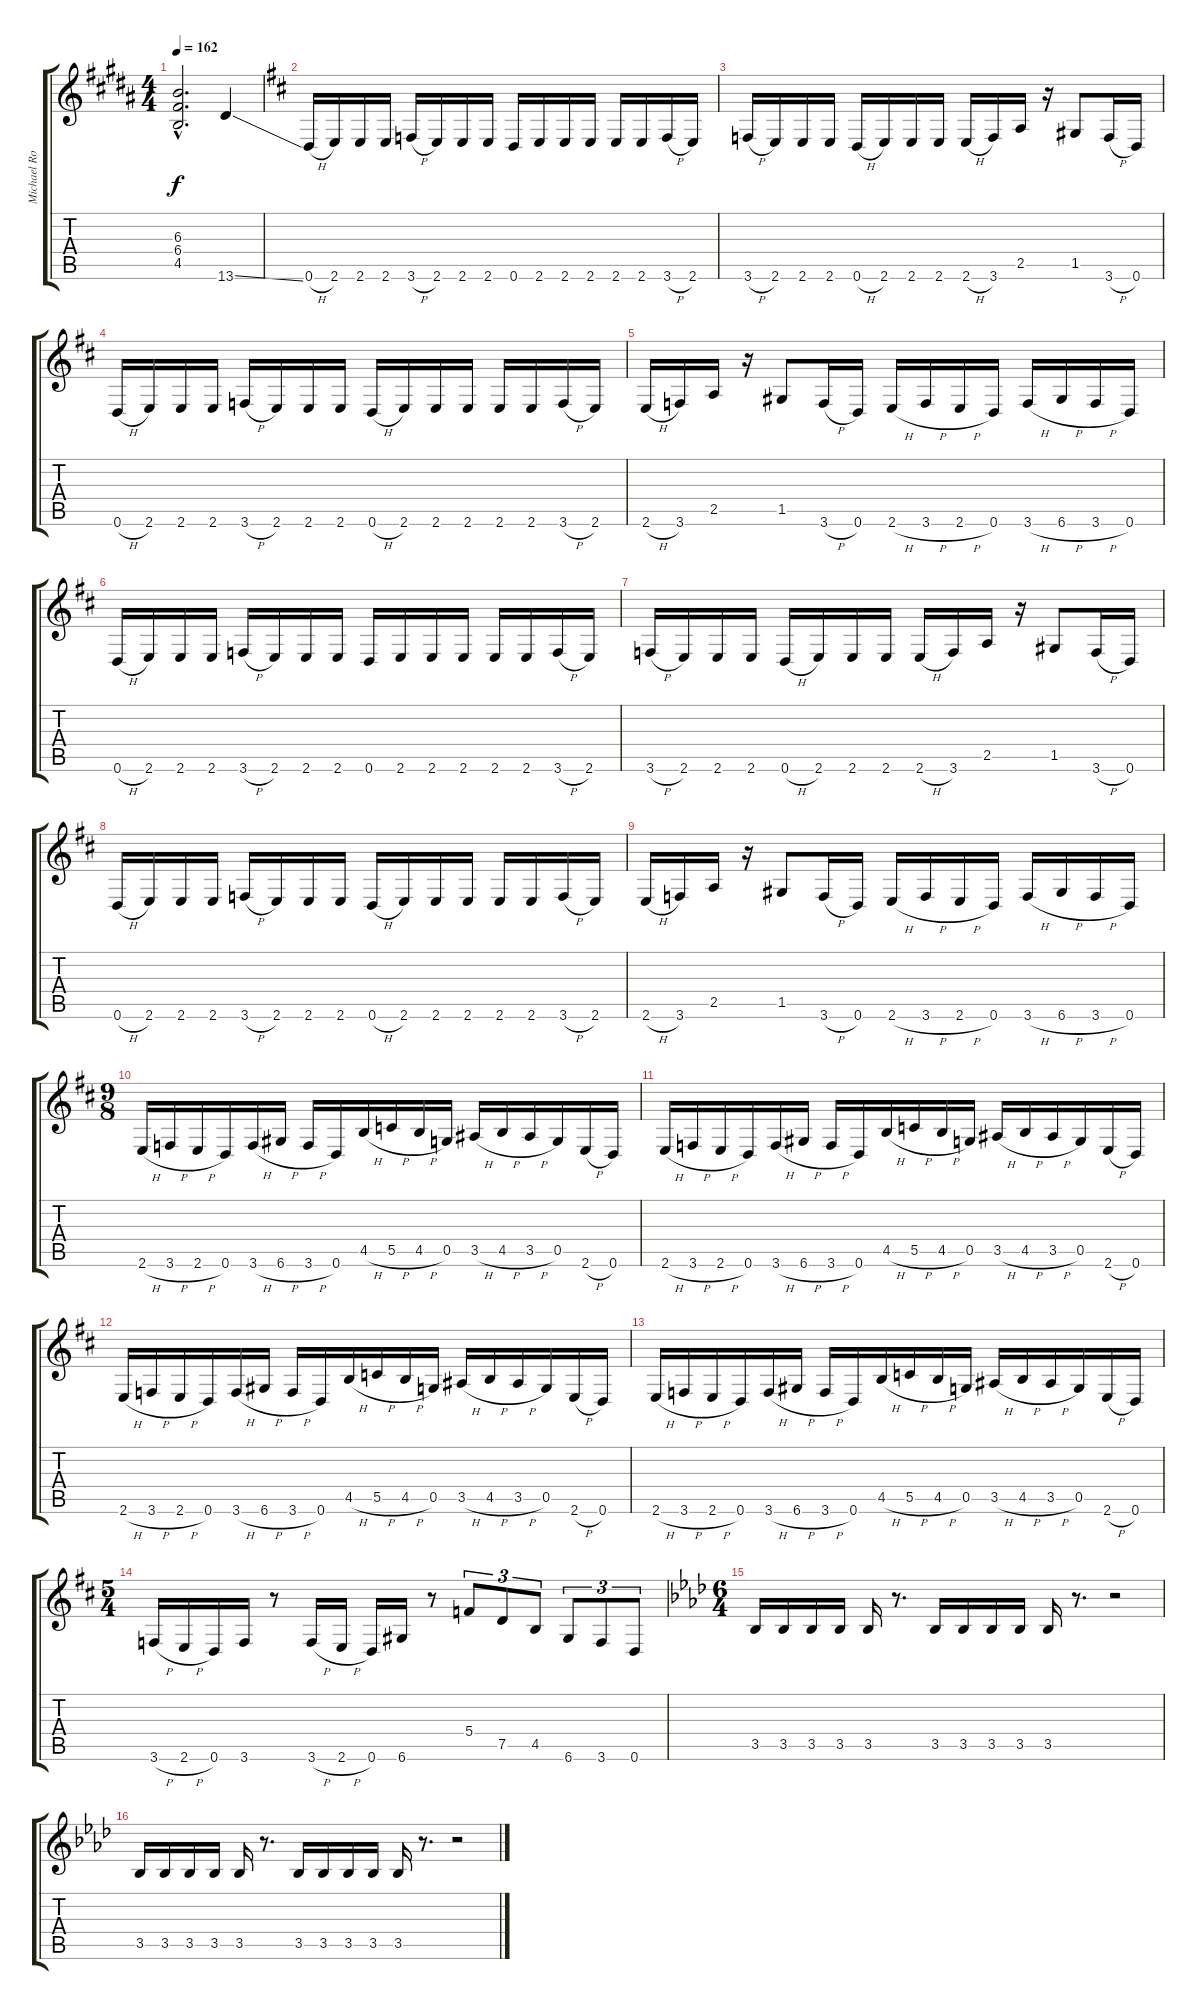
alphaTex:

\track ("Michael Romeo" "Michael Ro") {instrument distortionguitar}
\staff {score tabs}
\tuning (D4 A3 F3 C3 G2 D2) {hide}
\ts (4 4)
\tempo 162
\clef g2
\ks g#minor
(6.3{hac t} 6.4{hac t} 4.5{hac t}).2{d dy f} 13.6{ss}.4 |
\ks d
0.6{h}.16 2.6.16 2.6.16 2.6.16 3.6{h}.16 2.6.16 2.6.16 2.6.16 0.6.16 2.6.16 2.6.16 2.6.16 2.6.16 2.6.16 3.6{h}.16 2.6.16 |
3.6{h}.16 2.6.16 2.6.16 2.6.16 0.6{h}.16 2.6.16 2.6.16 2.6.16 2.6{h}.16 3.6.16 2.5.16 r.16 1.5.8 3.6{h}.16 0.6.16 |
0.6{h}.16 2.6.16 2.6.16 2.6.16 3.6{h}.16 2.6.16 2.6.16 2.6.16 0.6{h}.16 2.6.16 2.6.16 2.6.16 2.6.16 2.6.16 3.6{h}.16 2.6.16 |
2.6{h}.16 3.6.16 2.5.16 r.16 1.5.8 3.6{h}.16 0.6.16 2.6{h}.16 3.6{h}.16 2.6{h}.16 0.6.16 3.6{h}.16 6.6{h}.16 3.6{h}.16 0.6.16 |
0.6{h}.16 2.6.16 2.6.16 2.6.16 3.6{h}.16 2.6.16 2.6.16 2.6.16 0.6.16 2.6.16 2.6.16 2.6.16 2.6.16 2.6.16 3.6{h}.16 2.6.16 |
3.6{h}.16 2.6.16 2.6.16 2.6.16 0.6{h}.16 2.6.16 2.6.16 2.6.16 2.6{h}.16 3.6.16 2.5.16 r.16 1.5.8 3.6{h}.16 0.6.16 |
0.6{h}.16 2.6.16 2.6.16 2.6.16 3.6{h}.16 2.6.16 2.6.16 2.6.16 0.6{h}.16 2.6.16 2.6.16 2.6.16 2.6.16 2.6.16 3.6{h}.16 2.6.16 |
2.6{h}.16 3.6.16 2.5.16 r.16 1.5.8 3.6{h}.16 0.6.16 2.6{h}.16 3.6{h}.16 2.6{h}.16 0.6.16 3.6{h}.16 6.6{h}.16 3.6{h}.16 0.6.16 |
\ts (9 8)
2.6{h}.16 3.6{h}.16 2.6{h}.16 0.6.16 3.6{h}.16 6.6{h}.16 3.6{h}.16 0.6.16 4.5{h}.16 5.5{h}.16 4.5{h}.16 0.5.16 3.5{h}.16 4.5{h}.16 3.5{h}.16 0.5.16 2.6{h}.16 0.6.16 |
2.6{h}.16 3.6{h}.16 2.6{h}.16 0.6.16 3.6{h}.16 6.6{h}.16 3.6{h}.16 0.6.16 4.5{h}.16 5.5{h}.16 4.5{h}.16 0.5.16 3.5{h}.16 4.5{h}.16 3.5{h}.16 0.5.16 2.6{h}.16 0.6.16 |
2.6{h}.16 3.6{h}.16 2.6{h}.16 0.6.16 3.6{h}.16 6.6{h}.16 3.6{h}.16 0.6.16 4.5{h}.16 5.5{h}.16 4.5{h}.16 0.5.16 3.5{h}.16 4.5{h}.16 3.5{h}.16 0.5.16 2.6{h}.16 0.6.16 |
2.6{h}.16 3.6{h}.16 2.6{h}.16 0.6.16 3.6{h}.16 6.6{h}.16 3.6{h}.16 0.6.16 4.5{h}.16 5.5{h}.16 4.5{h}.16 0.5.16 3.5{h}.16 4.5{h}.16 3.5{h}.16 0.5.16 2.6{h}.16 0.6.16 |
\ts (5 4)
3.6{h}.16 2.6{h}.16 0.6.16 3.6.16 r.8 3.6{h}.16 2.6{h}.16 0.6.16 6.6.16 r.8 5.4.8{tu (3 2)} 7.5.8{tu (3 2)} 4.5.8{tu (3 2)} 6.6.8{tu (3 2)} 3.6.8{tu (3 2)} 0.6.8{tu (3 2)} |
\ts (6 4)
\ks fminor
3.5.16 3.5.16 3.5.16 3.5.16 3.5.16 r.8{d} 3.5.16 3.5.16 3.5.16 3.5.16 3.5.16 r.8{d} r.2 |
3.5.16 3.5.16 3.5.16 3.5.16 3.5.16 r.8{d} 3.5.16 3.5.16 3.5.16 3.5.16 3.5.16 r.8{d} r.2
